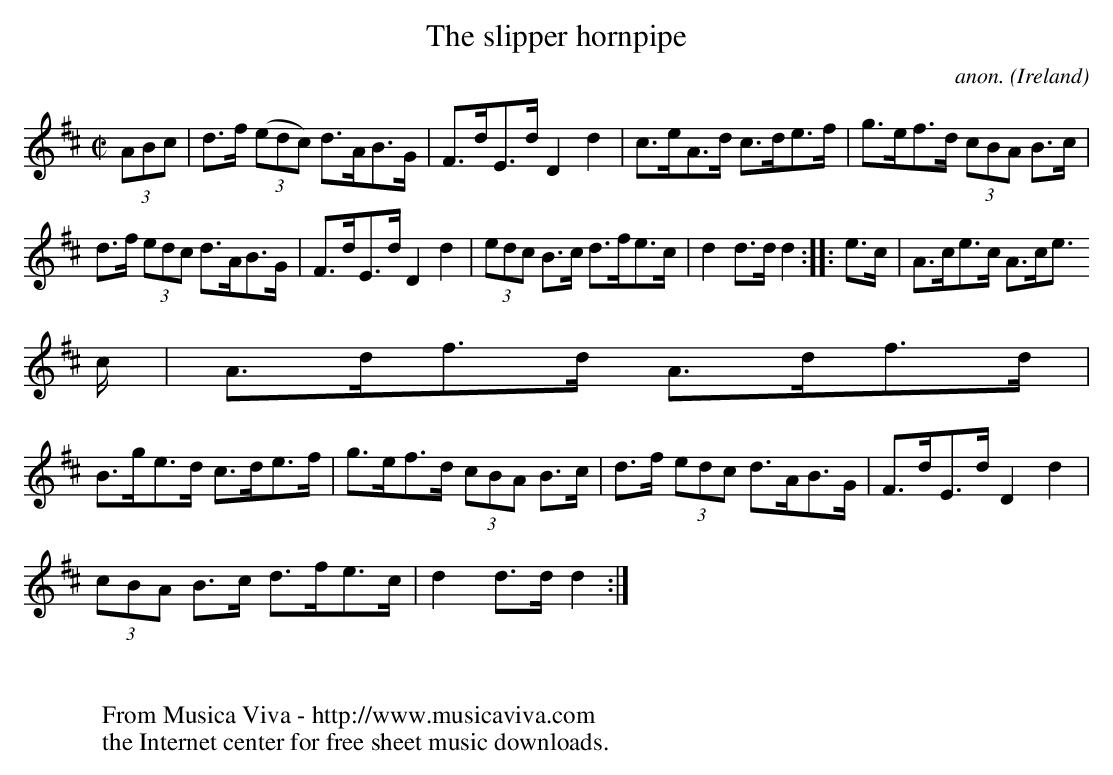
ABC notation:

X:1
T: The slipper hornpipe
C: anon.
O: Ireland
1.abc
M: C|
L: 1/8
K: D
(3ABc|d>f (3(edc) d>AB>G|F>dE>d D2 d2|c>eA>d c>de>f|g>ef>d (3cBA B>c|
d>f (3edc d>AB>G|F>dE>d D2 d2|(3edc B>c d>fe>c|d2 d>d d2::e>c|A>ce>c A>ce
>c|A>df>d A>df>d|
B>ge>d c>de>f|g>ef>d (3cBA B>c|d>f (3edc d>AB>G|F>dE>d D2 d2|
(3cBA B>c d>fe>c|d2 d>d d2:|
W:
W:
W: From Musica Viva - http://www.musicaviva.com
W: the Internet center for free sheet music downloads.
